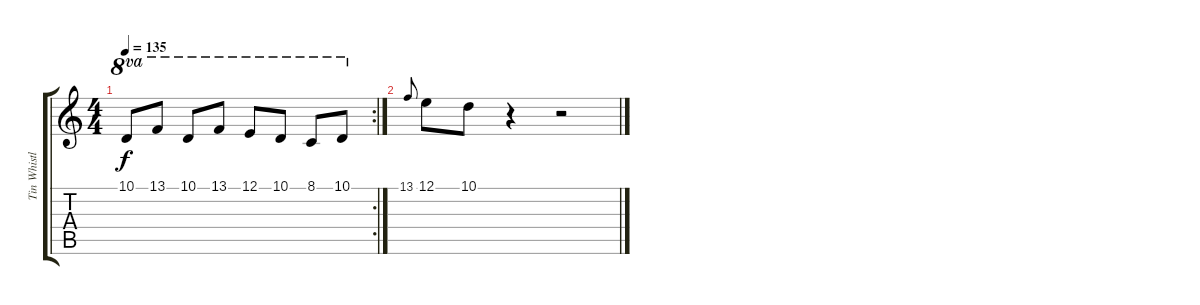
\track ("Tin Whistle" "Tin Whistl") {instrument ocarina}
\staff {score tabs}
\tuning (E4 B3 G3 D3 A2 E2) {hide}
\rc 2
\ts (4 4)
\tempo 135
\clef g2
\ks c
10.1.8{ot 8va dy f} 13.1.8{ot 8va} 10.1.8{ot 8va} 13.1.8{ot 8va} 12.1.8{ot 8va} 10.1.8{ot 8va} 8.1.8{ot 8va} 10.1.8{ot 8va} |
13.1.8{gr onbeat} 12.1.8 10.1.8 r.4 r.2
